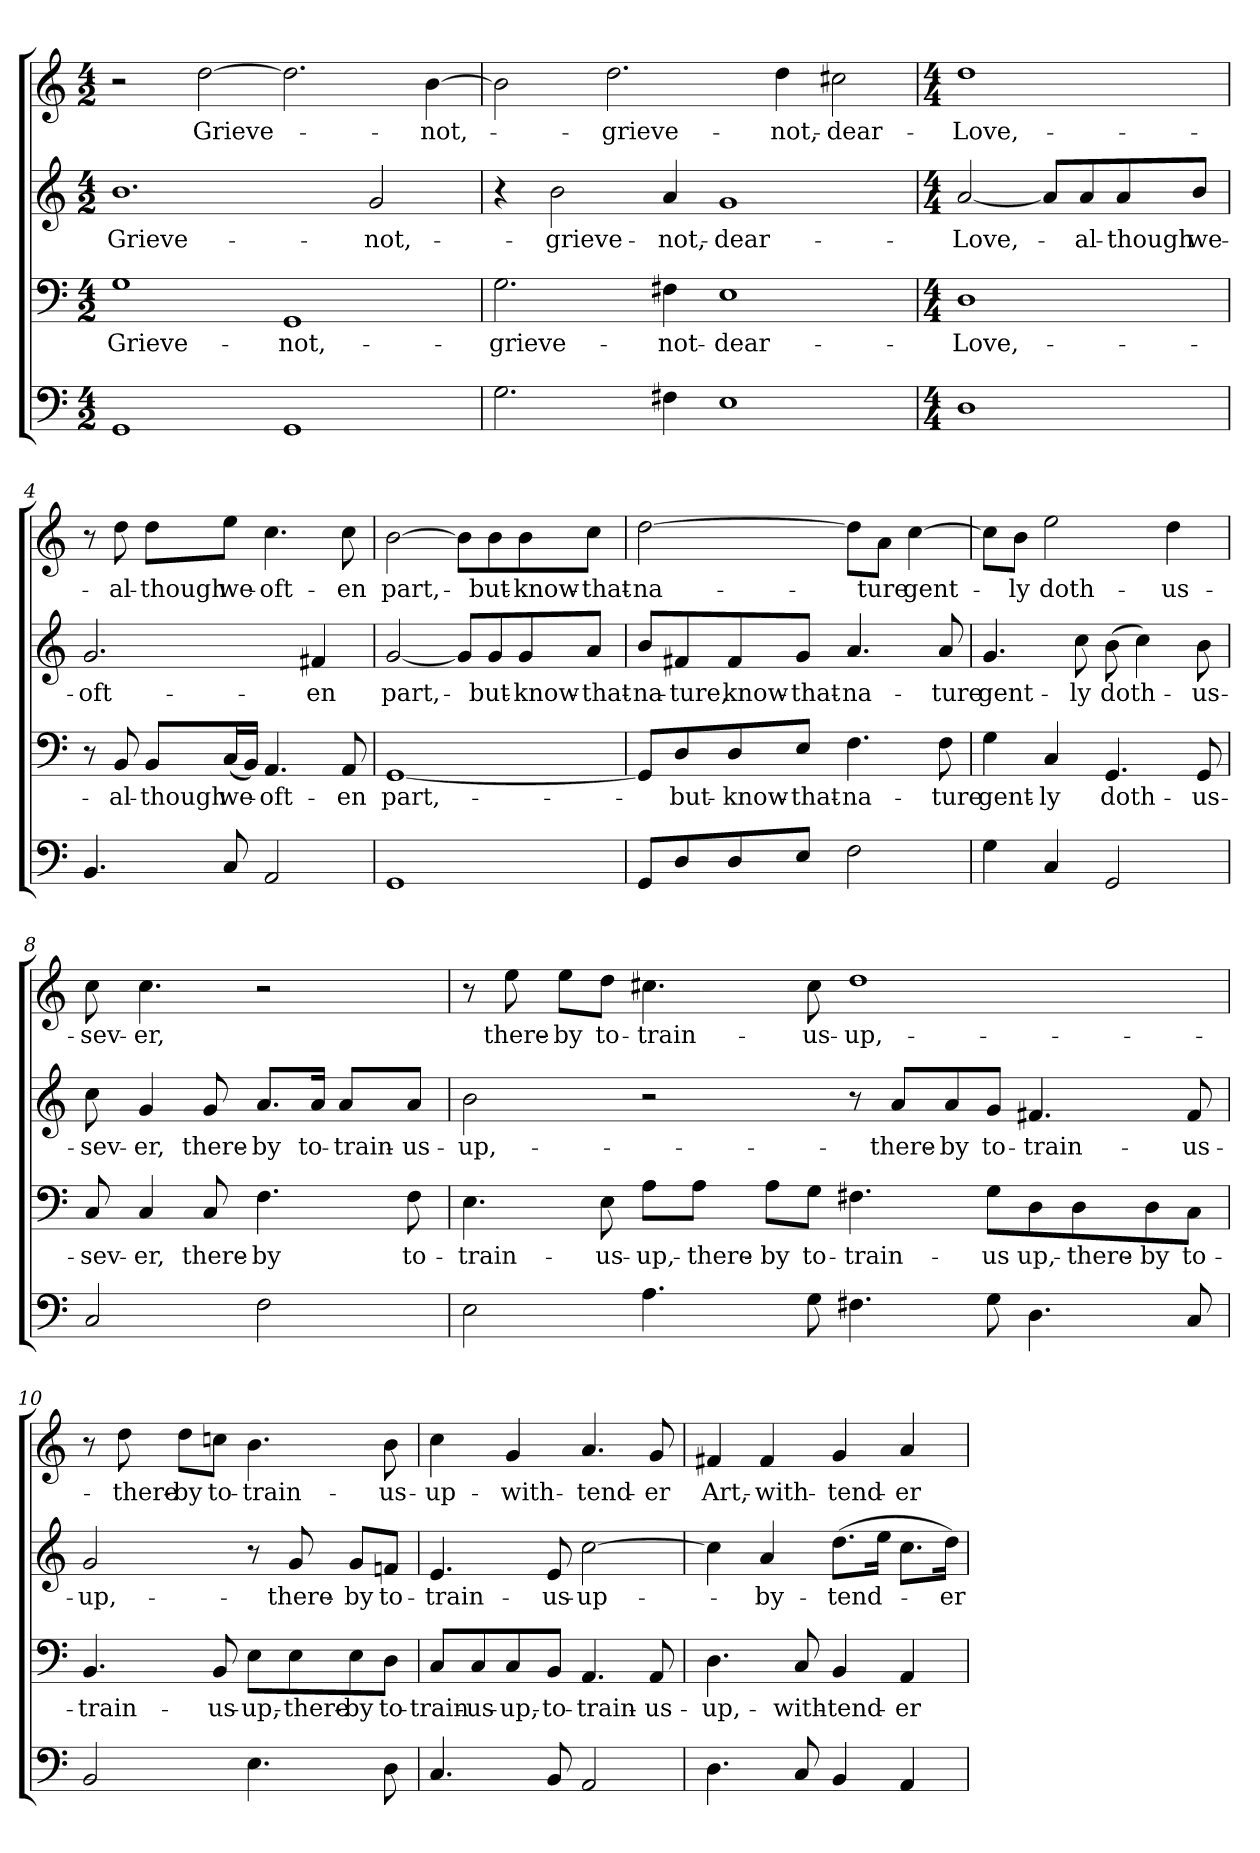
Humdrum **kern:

**kern	**kern	**text	**kern	**text	**kern	**text
*part4	*part3	*part3	*part2	*part2	*part1	*part1
*staff4	*staff3	*staff3	*staff2	*staff2	*staff1	*staff1
*clefF4	*clefF4	*	*clefG2	*	*clefG2	*
*k[]	*k[]	*	*k[]	*	*k[]	*
*C:	*C:	*	*C:	*	*C:	*
*M4/2	*M4/2	*	*M4/2	*	*M4/2	*
=1	=1	=1	=1	=1	=1	=1
1GG/	1G\	Grieve-	1.b\	Grieve-	2r	.
.	.	.	.	.	[2dd\	Grieve-
1GG/	1GG/	not,-	.	.	2.dd\]	.
.	.	.	2g/	not,-	.	.
.	.	.	.	.	[4b\	not,-
=2	=2	=2	=2	=2	=2	=2
2.G\	2.G\	grieve-	4r	.	2b\]	.
.	.	.	2b\	grieve-	.	.
.	.	.	.	.	2.dd\	grieve-
4F#X\	4F#X\	not-	4a/	not,-	.	.
1E\	1E\	dear-	1g/	dear-	.	.
.	.	.	.	.	4dd\	not,-
.	.	.	.	.	2cc#X\	dear-
=3	=3	=3	=3	=3	=3	=3
*M4/4	*M4/4	*	*M4/4	*	*M4/4	*
1D\	1D\	Love,-	[2a/	Love,-	1dd\	Love,-
.	.	.	8a/L]	.	.	.
.	.	.	8a/	al-	.	.
.	.	.	8a/	-though	.	.
.	.	.	8b/J	we-	.	.
=4	=4	=4	=4	=4	=4	=4
4.BB/	8r	.	2.g/	oft-	8r	.
.	8BB/	al-	.	.	8dd\	al-
.	8BB/L	-though	.	.	8dd\L	-though
8C/	(16C/L	we-	.	.	8ee\J	we-
.	16BB/JJ)	.	.	.	.	.
2AA/	4.AA/	oft-	.	.	4.cc\	oft-
.	.	.	4f#X/	-en	.	.
.	8AA/	-en	.	.	8cc\	-en
!!LO:LB:g=z
=5	=5	=5	=5	=5	=5	=5
1GG/	[1GG/	part,-	[2g/	part,-	[2b\	part,-
.	.	.	8g/L]	.	8b\L]	.
.	.	.	8g/	but-	8b\	but-
.	.	.	8g/	know-	8b\	know-
.	.	.	8a/J	that-	8cc\J	that-
=6	=6	=6	=6	=6	=6	=6
8GG/L	8GG/L]	.	8b/L	na-	[2dd\	na-
8D/	8D/	but-	8f#X/	-ture,	.	.
8D/	8D/	know-	8f#/	know-	.	.
8E/J	8E/J	that-	8g/J	that-	.	.
2F\	4.F\	na-	4.a/	na-	8dd\L]	.
.	.	.	.	.	8a\J	-ture
.	.	.	.	.	[4cc\	gent-
.	8F\	-ture	8a/	-ture	.	.
=7	=7	=7	=7	=7	=7	=7
4G\	4G\	gent-	4.g/	gent-	8cc\L]	.
.	.	.	.	.	8b\J	-ly
4C/	4C/	-ly	.	.	2ee\	doth-
.	.	.	8cc\	-ly	.	.
2GG/	4.GG/	doth-	(8b\	doth-	.	.
.	.	.	4cc\)	.	.	.
.	.	.	.	.	4dd\	us-
.	8GG/	us-	8b\	us-	.	.
=8	=8	=8	=8	=8	=8	=8
2C/	8C/	sev-	8cc\	sev-	8cc\	sev-
.	4C/	-er,	4g/	-er,	4.cc\	-er,
.	8C/	there-	8g/	there-	.	.
2F\	4.F\	-by	8.a/L	-by	2r	.
.	.	.	16a/Jk	to-	.	.
.	.	.	8a/L	train-	.	.
.	8F\	to-	8a/J	us-	.	.
!!LO:LB:g=z
=9	=9	=9	=9	=9	=9	=9
2E\	4.E\	train-	2b\	up,-	8r	.
.	.	.	.	.	8ee\	there-
.	.	.	.	.	8ee\L	-by
.	8E\	us-	.	.	8dd\J	to-
4.A\	8A\L	up,-	2r	.	4.cc#X\	train-
.	8A\J	there-	.	.	.	.
.	8A\L	-by	.	.	.	.
8G\	8G\J	to-	.	.	8cc#\	us-
4.F#X\	4.F#X\	train-	8r	.	1dd\	up,-
.	.	.	8a/L	there-	.	.
.	.	.	8a/	-by	.	.
8G\	8G\L	-us	8g/J	to-	.	.
4.D\	8D\	up,-	4.f#X/	train-	.	.
.	8D\	there-	.	.	.	.
.	8D\	-by	.	.	.	.
8C/	8C\J	to-	8f#/	us-	.	.
=10	=10	=10	=10	=10	=10	=10
2BB/	4.BB/	train-	2g/	up,-	8r	.
.	.	.	.	.	8dd\	there-
.	.	.	.	.	8dd\L	-by
.	8BB/	us-	.	.	8ccn\J	to-
4.E\	8E\L	up,-	8r	.	4.b\	train-
.	8E\	there-	8g/	there-	.	.
.	8E\	-by	8g/L	-by	.	.
8D\	8D\J	to-	8fn/J	to-	8b\	us-
=11	=11	=11	=11	=11	=11	=11
4.C/	8C/L	train-	4.e/	train-	4cc\	up-
.	8C/	us-	.	.	.	.
.	8C/	up,-	.	.	4g/	with-
8BB/	8BB/J	to-	8e/	us-	.	.
2AA/	4.AA/	train-	[2cc\	up-	4.a/	tend-
.	8AA/	us-	.	.	8g/	-er
!!LO:PB:g=z
=12	=12	=12	=12	=12	=12	=12
4.D\	4.D\	up,-	4cc\]	.	4f#X/	Art,-
.	.	.	4a/	by-	4f#/	with-
8C/	8C/	with-	.	.	.	.
4BB/	4BB/	tend-	(8.dd\L	tend-	4g/	tend-
.	.	.	16ee\Jk	.	.	.
4AA/	4AA/	-er	8.cc\L	.	4a/	-er
.	.	.	16dd\Jk)	-er	.	.
=	=	=	=	=	=	=
*-	*-	*-	*-	*-	*-	*-
